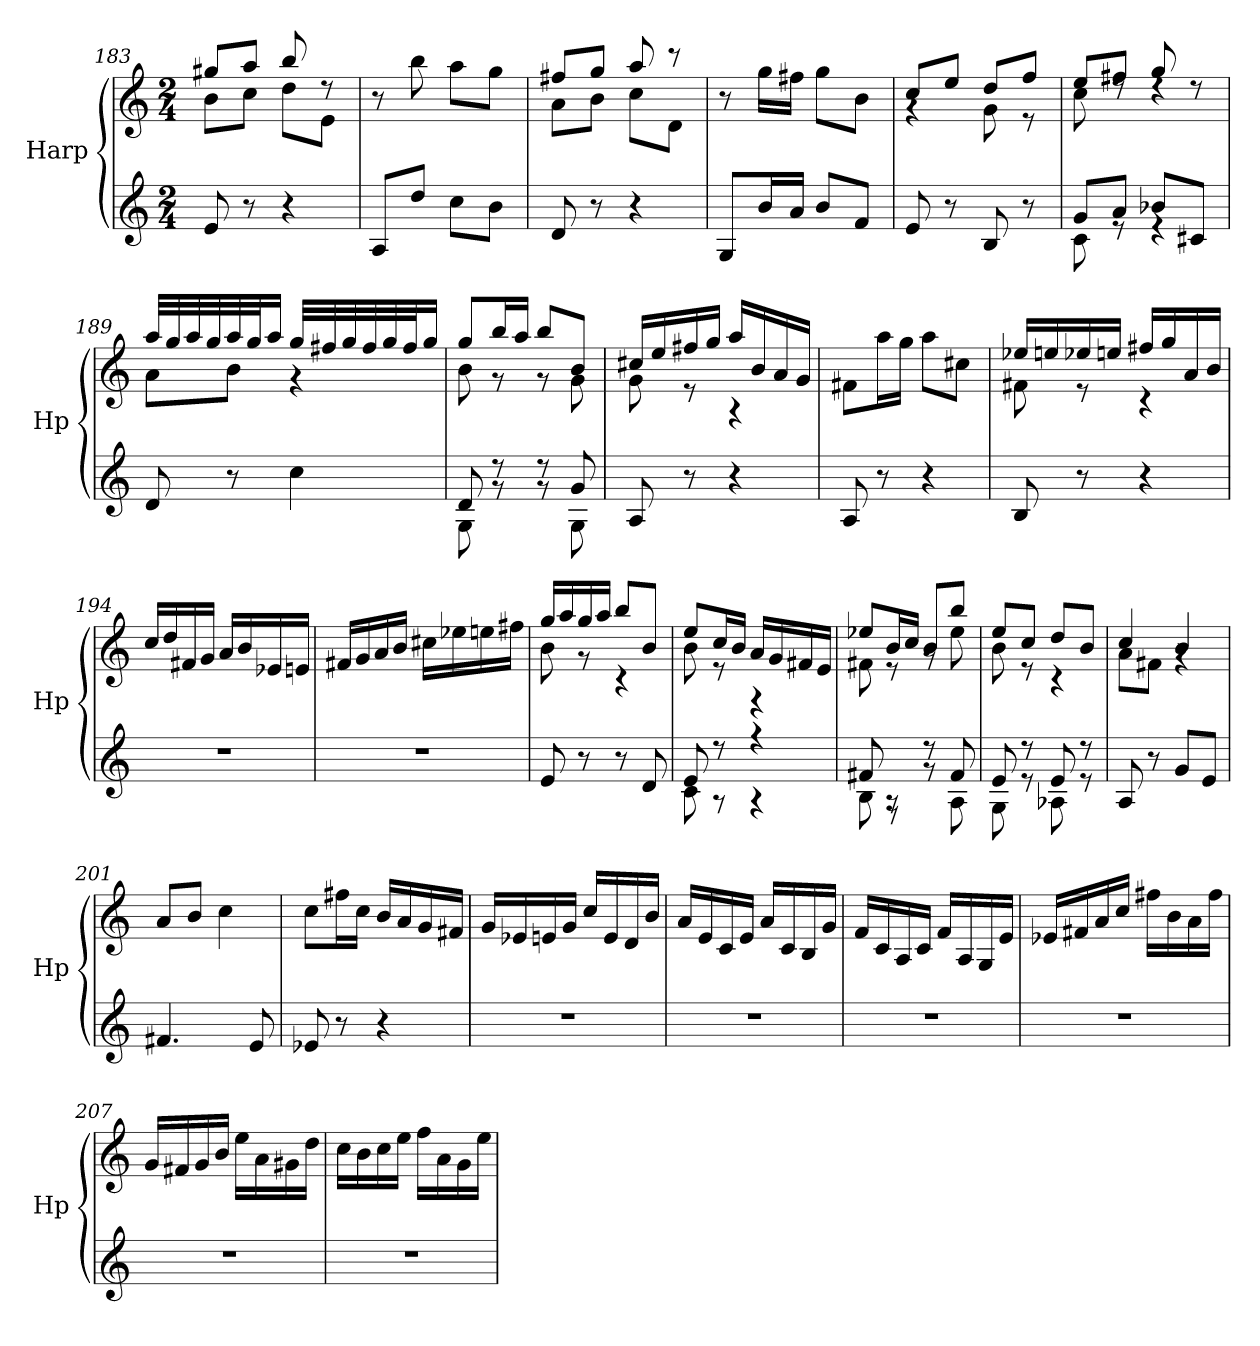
**kern	**kern
*part1	*part1
*staff2	*staff1
*I"Harp	*
*I'Hp	*
*clefG2	*clefG2
*k[]	*k[]
*M2/4	*M2/4
=183	=183
*	*^
8e/	8gg#X/L	8b\L
8r	8aa/J	8cc\J
4r	8bb/	8dd\L
.	8rdd	8e\J
*	*v	*v
=184	=184
8A/L	8r
8dd/J	8bb\
8cc\L	8aa\L
8b\J	8gg\J
=185	=185
*	*^
8d/	8ff#X/L	8a\L
8r	8gg/J	8b\J
4r	8aa/	8cc\L
.	8r	8d\J
*	*v	*v
=186	=186
8G/L	8r
16b/L	16gg\LL
16a/JJ	16ff#X\JJ
8b/L	8gg\L
8f/J	8b\J
=187	=187
*	*^
8e/	8cc/L	4rg
8r	8ee/J	.
8B/	8dd/L	8g\
8r	8ff/J	8r
!!LO:LB:g=z	!!
=188	=188	=188
*^	*	*
8g/L	8c\	8ee/L	8cc\
8a/J	8re	8ff#X/J	8rdd
8b-X/L	4re	8gg/	4rdd
8c#X/J	.	8rdd	.
*v	*v	*	*
=189	=189	=189
8d/	32aa/LLL	8a\L
.	32gg/	.
.	32aa/	.
.	32gg/	.
8r	32aa/	8b\J
.	32gg/J	.
.	16aa/JJ	.
4cc\	32gg/LLL	4r
.	32ff#X/	.
.	32gg/	.
.	32ff#/	.
.	32gg/	.
.	32ff#/J	.
.	16gg/JJ	.
=190	=190	=190
*^	*	*
8d/	8G\	8gg/L	8b\
8r	8rg	16bb/L	8r
.	.	16aa/JJ	.
8r	8rg	8bb/L	8r
8g/	8G\	8b/J	8g\
*v	*v	*	*
=191	=191	=191
8A/	16cc#X/LL	8g\
.	16ee/	.
8r	16ff#X/	8r
.	16gg/JJ	.
4r	16aa/LL	4r
.	16b/	.
.	16a/	.
.	16g/JJ	.
*	*v	*v
=192	=192
8A/	8f#X\L
8r	16aa\L
.	16gg\JJ
4r	8aa\L
.	8cc#X\J
!!LO:LB:g=z
=193	=193
*	*^
8B/	16ee-X/LL	8f#X\
.	16een/	.
8r	16ee-X/	8r
.	16een/JJ	.
4r	16ff#X/LL	4r
.	16gg/	.
.	16a/	.
.	16b/JJ	.
*	*v	*v
=194	=194
2r	16cc/LL
.	16dd/
.	16f#X/
.	16g/JJ
.	16a/LL
.	16b/
.	16e-X/
.	16en/JJ
=195	=195
2r	16f#X/LL
.	16g/
.	16a/
.	16b/JJ
.	16cc#X\LL
.	16ee-X\
.	16een\
.	16ff#X\JJ
=196	=196
*	*^
8e/	16gg/LL	8b\
.	16aa/	.
8r	16gg/	8r
.	16aa/JJ	.
8r	8bb/L	4r
8d/	8b/J	.
=197	=197	=197
*^	*	*
8e/	8c\	8ee/L	8b\
8r	8r	16cc/L	8r
.	.	16b/JJ	.
4r	4r	16a/LL	4r
.	.	16g/	.
.	.	16f#X/	.
.	.	16e/JJ	.
!!LO:LB:g=z	!!
=198	=198	=198	=198
8f#X/	8B\	8ee-X/L	8f#X\
8rF	8r	16b/L	8r
.	.	16cc/JJ	.
8r	8rg	8b/L	8rg
8f#/	8A\	8bb/J	8ee-\
=199	=199	=199	=199
8e/	8G\	8ee/L	8b\
8r	8re	8cc/J	8r
8e/	8A-X\	8dd/L	4r
8r	8re	8b/J	.
*v	*v	*	*
=200	=200	=200
8A/	4cc/	8a\L
8r	.	8f#X\J
8g/L	4b/	4rg
8e/J	.	.
*	*v	*v
=201	=201
4.f#X/	8a/L
.	8b/J
.	4cc\
8e/	.
=202	=202
8e-X/	8cc\L
8r	16ff#X\L
.	16cc\JJ
4r	16b/LL
.	16a/
.	16g/
.	16f#X/JJ
=203	=203
2r	16g/LL
.	16e-X/
.	16en/
.	16g/JJ
.	16cc/LL
.	16e/
.	16d/
.	16b/JJ
!!LO:PB:g=z
=204	=204
2r	16a/LL
.	16e/
.	16c/
.	16e/JJ
.	16a/LL
.	16c/
.	16B/
.	16g/JJ
=205	=205
2r	16f/LL
.	16c/
.	16A/
.	16c/JJ
.	16f/LL
.	16A/
.	16G/
.	16e/JJ
=206	=206
2r	16e-X/LL
.	16f#X/
.	16a/
.	16cc/JJ
.	16ff#X\LL
.	16b\
.	16a\
.	16ff#\JJ
=207	=207
2r	16g/LL
.	16f#X/
.	16g/
.	16b/JJ
.	16ee\LL
.	16a\
.	16g#X\
.	16dd\JJ
=208	=208
2r	16cc\LL
.	16b\
.	16cc\
.	16ee\JJ
.	16ff\LL
.	16a\
.	16g\
.	16ee\JJ
=	=
*-	*-
